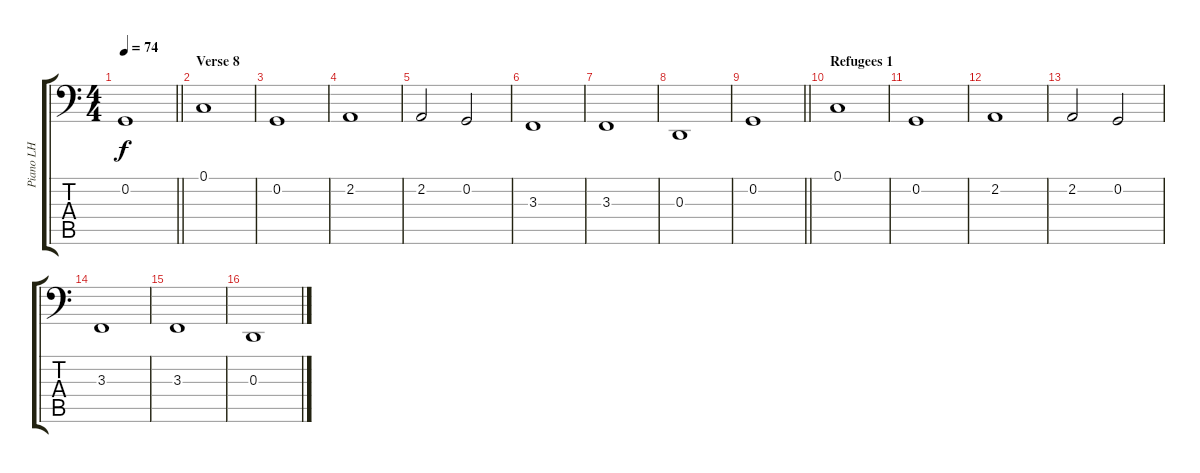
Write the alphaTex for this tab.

\track ("Piano LH" "Piano LH") {instrument electricgrandpiano}
\staff {score tabs}
\tuning (C3 G2 D2 A1 E1 B0) {hide}
\ts (4 4)
\tempo 74
\clef f4
\barLineRight lightlight
\ks c
0.2.1{dy f} |
\section ("" "Verse 8")
0.1.1 |
0.2.1 |
2.2.1 |
2.2.2 0.2.2 |
3.3.1 |
3.3.1 |
0.3.1 |
\barLineRight lightlight
0.2.1 |
\section ("" "Refugees 1")
0.1.1{volume 7} |
0.2.1 |
2.2.1 |
2.2.2 0.2.2 |
3.3.1 |
3.3.1 |
0.3.1
